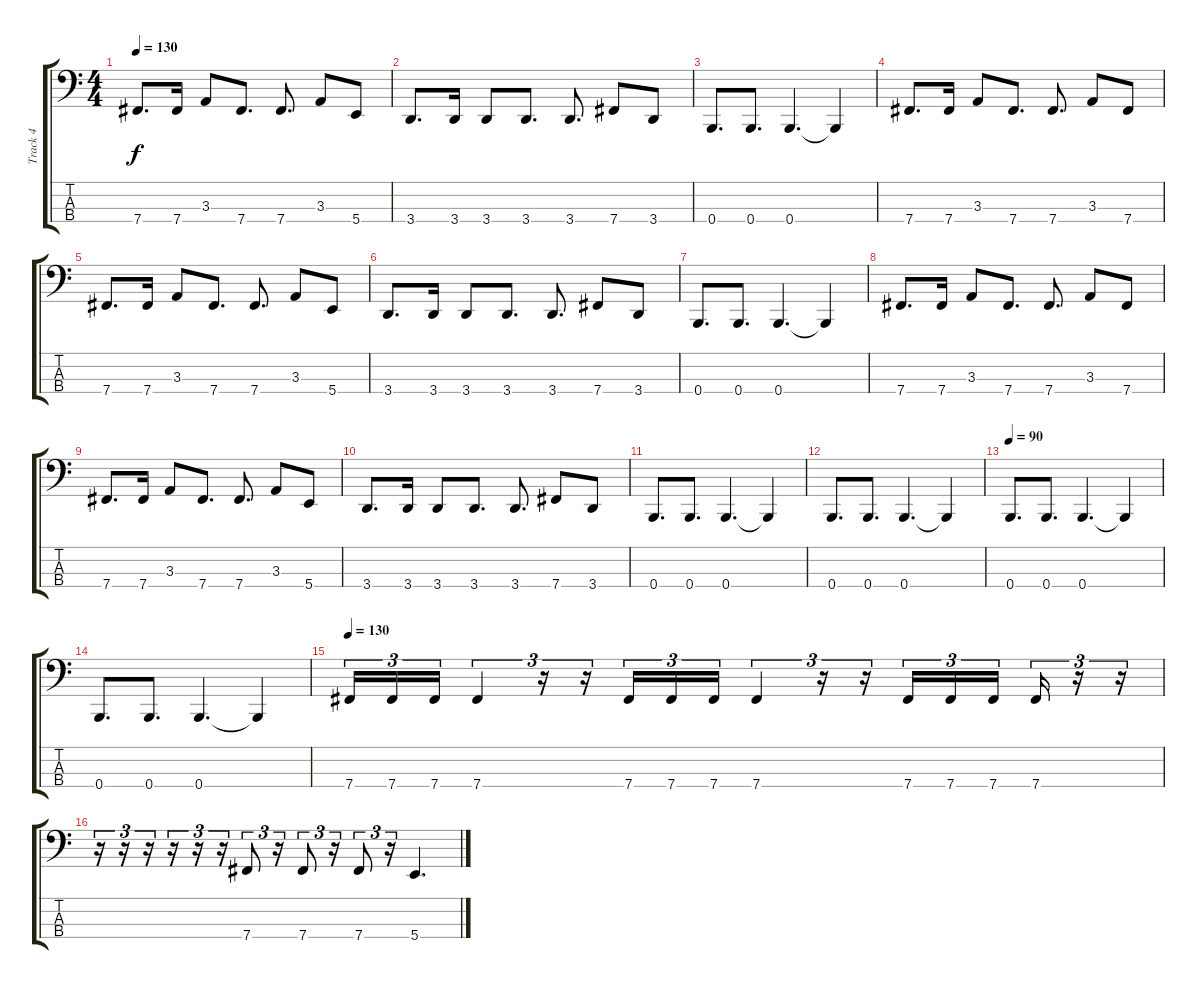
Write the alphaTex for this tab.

\track ("Track 4" "Track 4") {instrument electricbasspick}
\staff {score tabs}
\tuning (E2 B1 Gb1 B0) {hide}
\ts (4 4)
\tempo 130
\clef f4
\ks c
7.4.8{d dy f} 7.4.16 3.3.8 7.4.8{d} 7.4.8{d} 3.3.8 5.4.8 |
3.4.8{d} 3.4.16 3.4.8 3.4.8{d} 3.4.8{d} 7.4.8 3.4.8 |
0.4.8{d} 0.4.8{d} 0.4.4{d} 0.4{t}.4 |
7.4.8{d} 7.4.16 3.3.8 7.4.8{d} 7.4.8{d} 3.3.8 7.4.8 |
7.4.8{d} 7.4.16 3.3.8 7.4.8{d} 7.4.8{d} 3.3.8 5.4.8 |
3.4.8{d} 3.4.16 3.4.8 3.4.8{d} 3.4.8{d} 7.4.8 3.4.8 |
0.4.8{d} 0.4.8{d} 0.4.4{d} 0.4{t}.4 |
7.4.8{d} 7.4.16 3.3.8 7.4.8{d} 7.4.8{d} 3.3.8 7.4.8 |
7.4.8{d} 7.4.16 3.3.8 7.4.8{d} 7.4.8{d} 3.3.8 5.4.8 |
3.4.8{d} 3.4.16 3.4.8 3.4.8{d} 3.4.8{d} 7.4.8 3.4.8 |
0.4.8{d} 0.4.8{d} 0.4.4{d} 0.4{t}.4 |
0.4.8{d} 0.4.8{d} 0.4.4{d} 0.4{t}.4 |
\tempo 90
0.4.8{d} 0.4.8{d} 0.4.4{d} 0.4{t}.4 |
0.4.8{d} 0.4.8{d} 0.4.4{d} 0.4{t}.4 |
\tempo 130
7.4.16{tu (3 2)} 7.4.16{tu (3 2)} 7.4.16{tu (3 2)} 7.4.4{tu (3 2)} r.16{tu (3 2)} r.16{tu (3 2)} 7.4.16{tu (3 2)} 7.4.16{tu (3 2)} 7.4.16{tu (3 2)} 7.4.4{tu (3 2)} r.16{tu (3 2)} r.16{tu (3 2)} 7.4.16{tu (3 2)} 7.4.16{tu (3 2)} 7.4.16{tu (3 2) beam splitsecondary} 7.4.16{tu (3 2)} r.16{tu (3 2)} r.16{tu (3 2)} |
r.16{tu (3 2)} r.16{tu (3 2)} r.16{tu (3 2)} r.16{tu (3 2)} r.16{tu (3 2)} r.16{tu (3 2)} 7.4.8{tu (3 2)} r.16{tu (3 2)} 7.4.8{tu (3 2)} r.16{tu (3 2)} 7.4.8{tu (3 2)} r.16{tu (3 2)} 5.4.4{d}
